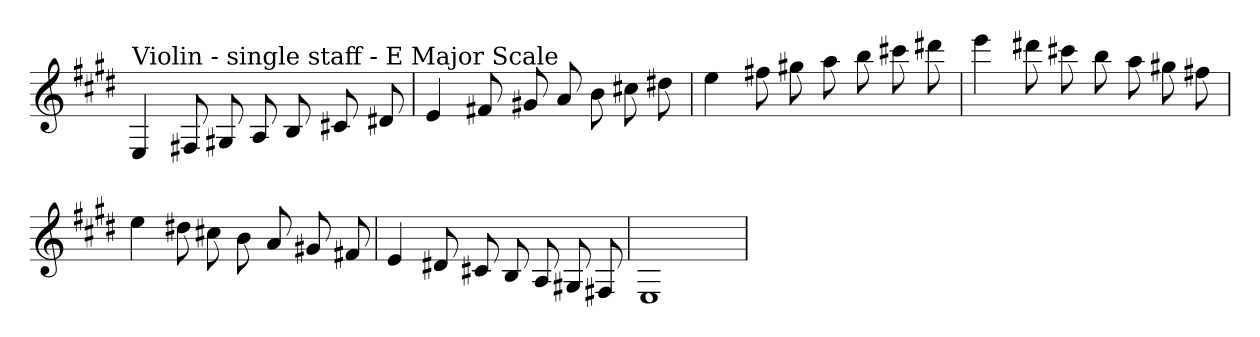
**kern
*part1
*staff1
*clefG2
*k[f#c#g#d#]
*E:
=
!LO:TX:a:t=Violin - single staff - E Major Scale
4E
8F#X
8G#X
8A
8B
8c#X
8d#X
=
4e
8f#X
8g#X
8a
8b
8cc#X
8dd#X
=
4ee
8ff#X
8gg#X
8aa
8bb
8ccc#X
8ddd#X
=
4eee
8ddd#X
8ccc#X
8bb
8aa
8gg#X
8ff#X
=
4ee
8dd#X
8cc#X
8b
8a
8g#X
8f#X
=
4e
8d#X
8c#X
8B
8A
8G#X
8F#X
=
1E
=
*-
